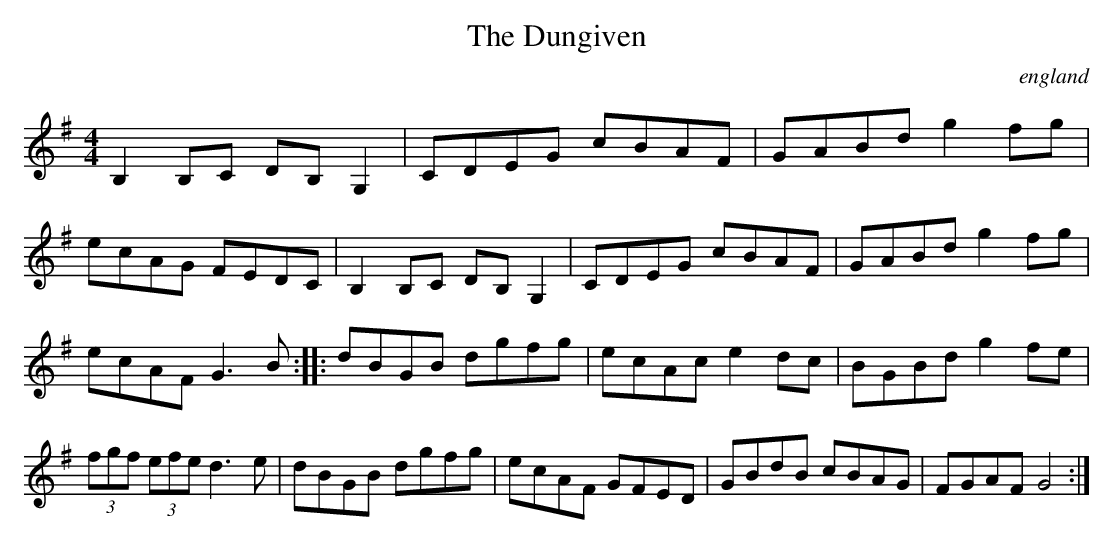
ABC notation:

X:1
T:The Dungiven
O:england
M:4/4
L:1/8
K:G
B,2B,C DB,G,2 | CDEG cBAF | GABd g2fg | ecAG FEDC | B,2B,C DB,G,2 | CDEG cBAF |\
GABd g2fg | ecAF G3B :: dBGB dgfg | ecAc e2dc | BGBd g2fe |\
(3fgf (3efe d3e | dBGB dgfg | ecAF GFED | GBdB cBAG | FGAF G4 :|
